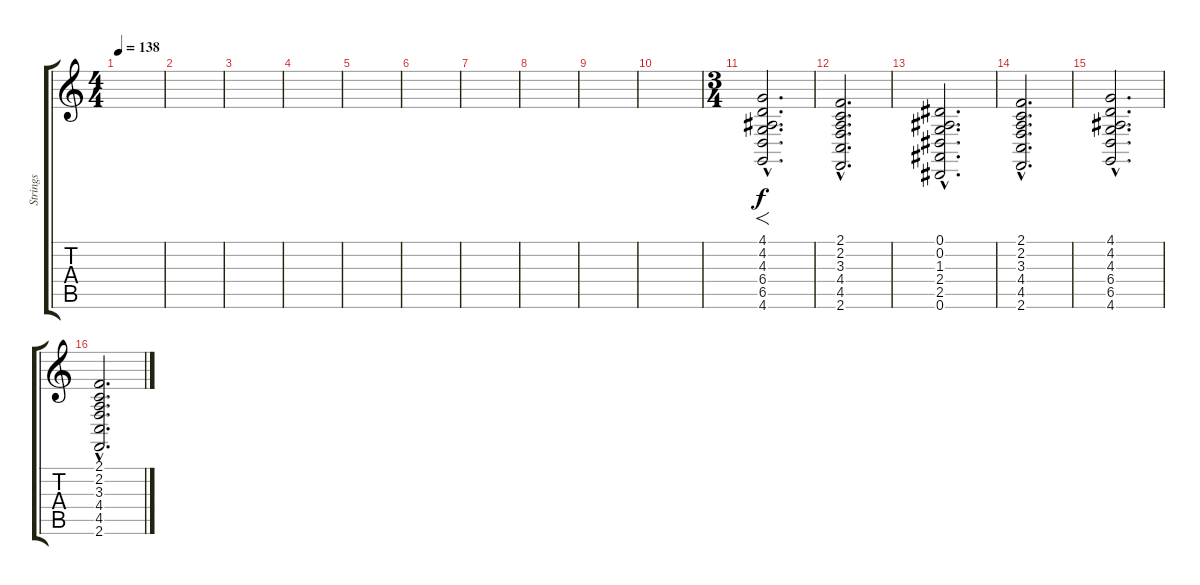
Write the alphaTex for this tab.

\track ("Strings" "Strings") {instrument stringensemble1}
\staff {score tabs}
\tuning (Eb4 Bb3 Gb3 Db3 Ab2 Eb2) {hide}
\ts (4 4)
\tempo 138
\clef g2
\ks c
|
|
|
|
|
|
|
|
|
|
\ts (3 4)
(4.1{hac} 4.2{hac} 4.3{hac} 6.4{hac} 6.5{hac} 4.6{hac}).2{f d volume 6} |
(2.1{hac} 2.2{hac} 3.3{hac} 4.4{hac} 4.5{hac} 2.6{hac}).2{d} |
(0.1{hac} 0.2{hac} 1.3{hac} 2.4{hac} 2.5{hac} 0.6{hac}).2{d} |
(2.1{hac} 2.2{hac} 3.3{hac} 4.4{hac} 4.5{hac} 2.6{hac}).2{d} |
(4.1{hac} 4.2{hac} 4.3{hac} 6.4{hac} 6.5{hac} 4.6{hac}).2{d} |
(2.1{hac} 2.2{hac} 3.3{hac} 4.4{hac} 4.5{hac} 2.6{hac}).2{d}
